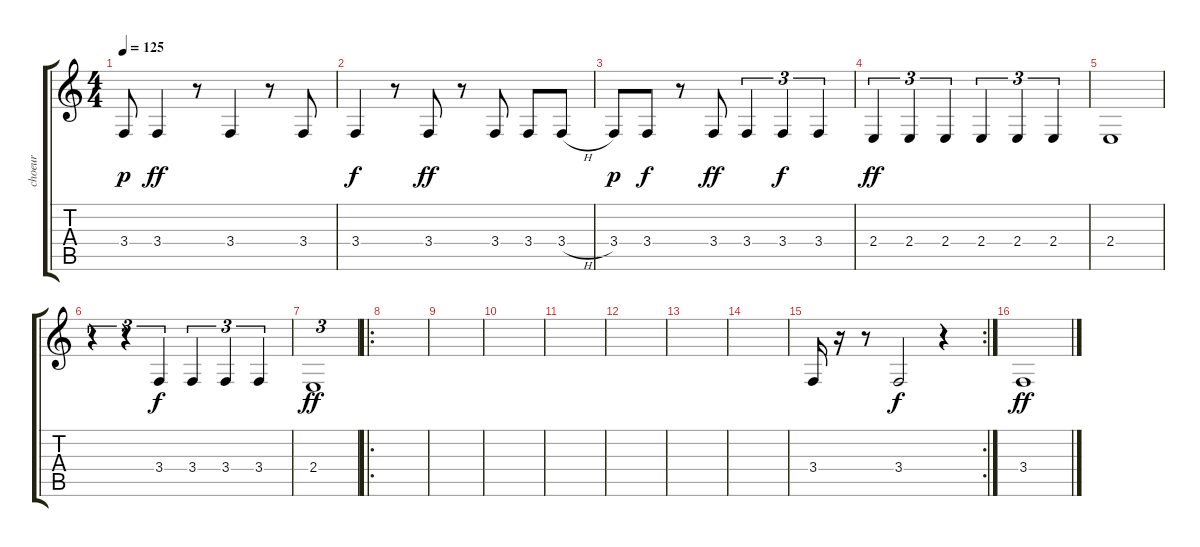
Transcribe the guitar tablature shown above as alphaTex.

\track ("choeur" "choeur") {instrument panflute}
\staff {score tabs}
\tuning (E4 B3 G3 D3 A2 E2) {hide}
\ts (4 4)
\tempo 125
\clef g2
\ks c
3.4.8{dy p} 3.4.4{dy ff} r.8 3.4.4 r.8 3.4.8 |
3.4.4{dy f} r.8 3.4.8{dy ff} r.8 3.4.8 3.4.8 3.4{h}.8 |
3.4.8{dy p} 3.4.8{dy f} r.8 3.4.8{dy ff} 3.4.4{tu (3 2)} 3.4.4{tu (3 2) dy f} 3.4.4{tu (3 2)} |
2.4.4{tu (3 2) dy ff} 2.4.4{tu (3 2)} 2.4.4{tu (3 2)} 2.4.4{tu (3 2)} 2.4.4{tu (3 2)} 2.4.4{tu (3 2)} |
2.4.1 |
r.4{tu (3 2)} r.4{tu (3 2)} 3.4.4{tu (3 2) dy f} 3.4.4{tu (3 2)} 3.4.4{tu (3 2)} 3.4.4{tu (3 2)} |
2.4.1{tu (3 2) dy ff} |
\ro
|
|
|
|
|
|
|
\rc 2
3.4.16 r.16 r.8 3.4.2{dy f} r.4 |
3.4{h}.1{dy ff volume 9 instrument panflute}
